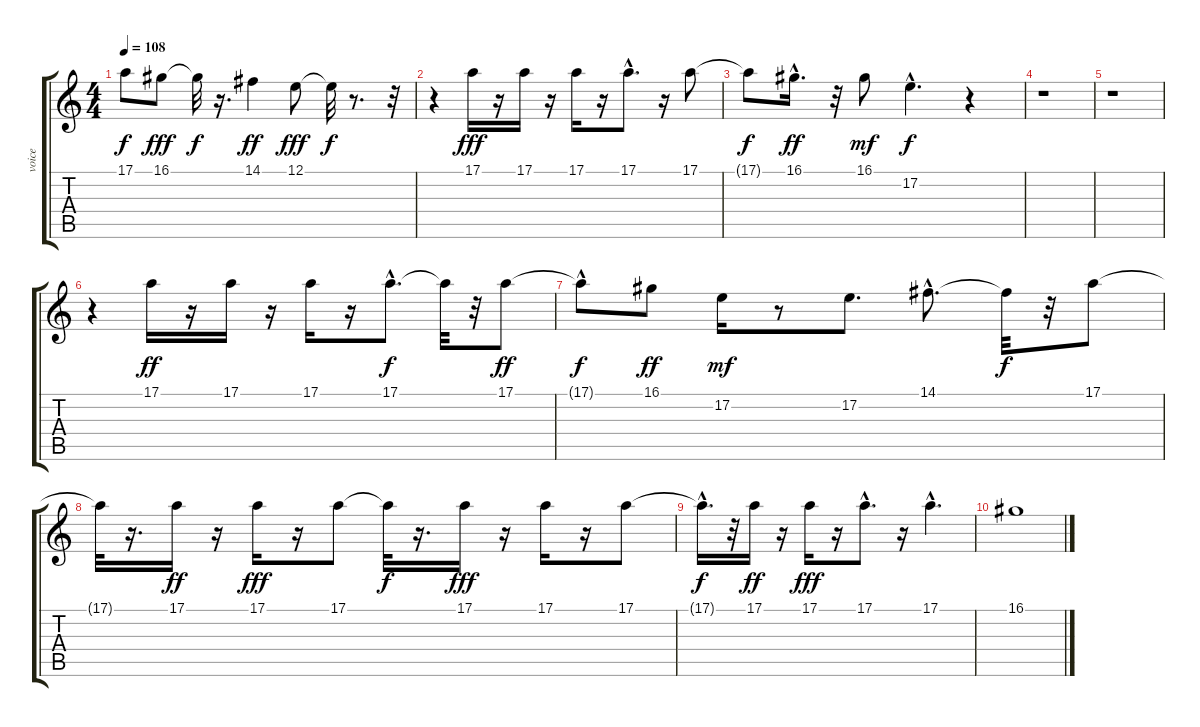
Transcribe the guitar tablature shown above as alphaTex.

\track ("voice" "voice") {instrument lead3calliope}
\staff {score tabs}
\tuning (E4 B3 G3 D3 A2 E2) {hide}
\ts (4 4)
\tempo 108
\clef g2
\ks c
17.1{t}.8{dy f} 16.1.8{dy fff} 16.1{t}.32{dy f} r.16{d} 14.1.4{dy ff} 12.1.8{dy fff} 12.1{t}.32{dy f} r.8{d} r.32 |
r.4 17.1.16{dy fff} r.16 17.1.16 r.16 17.1.16 r.16 17.1{hac}.8{d} r.16 17.1.8 |
17.1{t}.8{dy f} 16.1{hac}.16{d dy ff} r.32 16.1.8{dy mf} 17.2{hac}.4{d dy f} r.4 |
r.1 |
r.1 |
r.4 17.1.16{dy ff} r.16 17.1.16 r.16 17.1.16 r.16 17.1{hac}.8{d dy f} 17.1{t}.32 r.32 17.1.8{dy ff} |
17.1{hac t}.8{dy f} 16.1.8{dy ff} 17.2.16{dy mf} r.8 17.2.8{d} 14.1{hac}.8{d} 14.1{t}.32{dy f} r.32 17.1.8 |
17.1{t}.32 r.16{d} 17.1.16{dy ff} r.16 17.1.16{dy fff} r.16 17.1.8 17.1{t}.32{dy f} r.16{d} 17.1.16{dy fff} r.16 17.1.16 r.16 17.1.8 |
17.1{hac t}.16{d dy f} r.32 17.1.16{dy ff} r.16 17.1.16{dy fff} r.16 17.1{hac}.8{d} r.16 17.1{hac}.4{d} |
16.1.1
